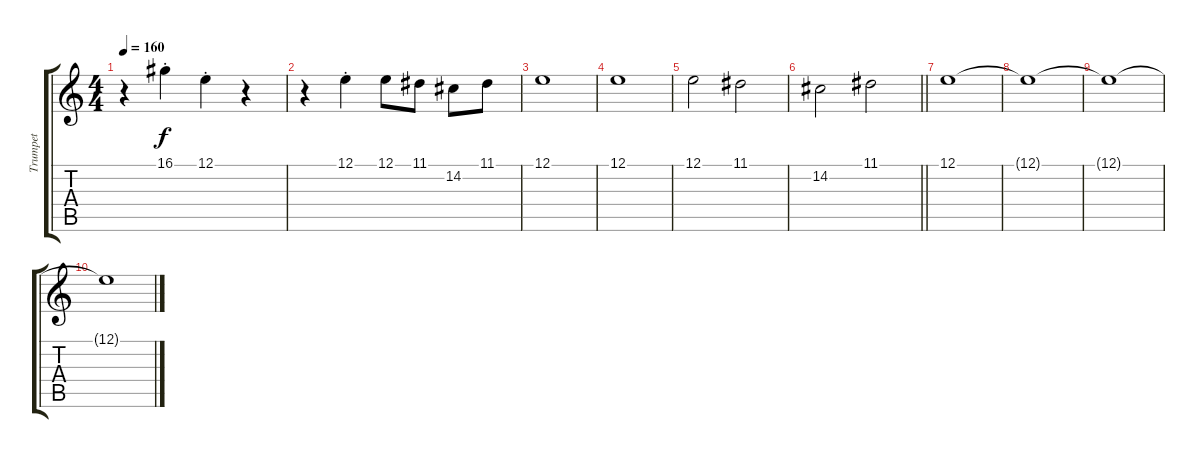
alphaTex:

\track ("Trumpet" "Trumpet") {instrument trumpet}
\staff {score tabs}
\tuning (E4 B3 G3 D3 A2 E2) {hide}
\ts (4 4)
\tempo 160
\clef g2
\ks c
r.4{dy f} 16.1{st}.4 12.1{st}.4 r.4 |
r.4 12.1{st}.4 12.1.8 11.1.8 14.2.8 11.1.8 |
12.1.1 |
12.1.1 |
12.1.2 11.1.2 |
\barLineRight lightlight
14.2.2 11.1.2 |
12.1.1{volume 2} |
12.1{t}.1 |
12.1{t}.1 |
12.1{t}.1
